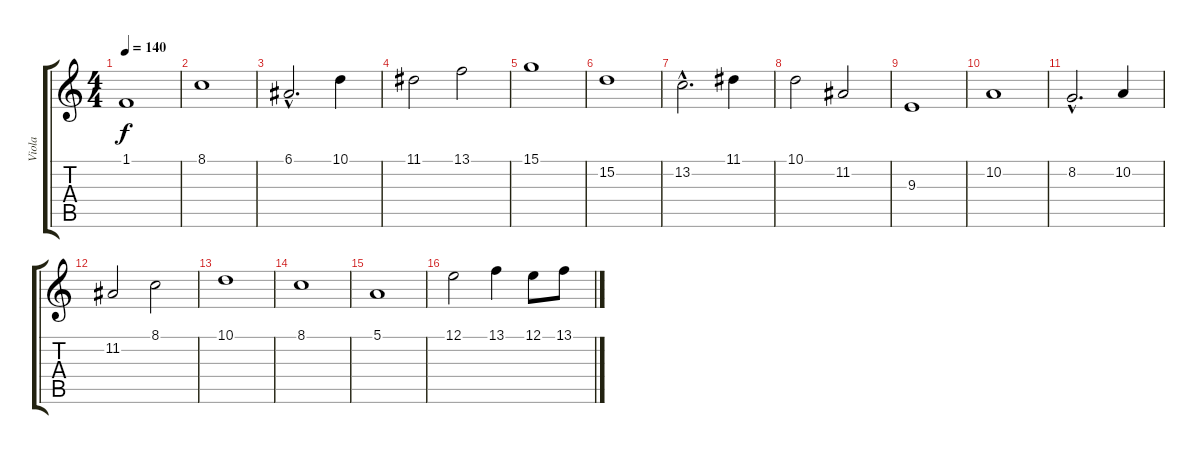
\track ("Viola" "Viola") {instrument viola}
\staff {score tabs}
\tuning (E4 B3 G3 D3 A2 E2) {hide}
\ts (4 4)
\tempo 140
\clef g2
\ks c
1.1.1{dy f} |
8.1.1 |
6.1{hac}.2{d} 10.1.4 |
11.1.2 13.1.2 |
15.1.1 |
15.2.1 |
13.2{hac}.2{d} 11.1.4 |
10.1.2 11.2.2 |
9.3.1{volume 14} |
10.2.1 |
8.2{hac}.2{d} 10.2.4 |
11.2.2 8.1.2 |
10.1.1 |
8.1.1 |
5.1.1 |
12.1.2 13.1.4 12.1.8 13.1.8
